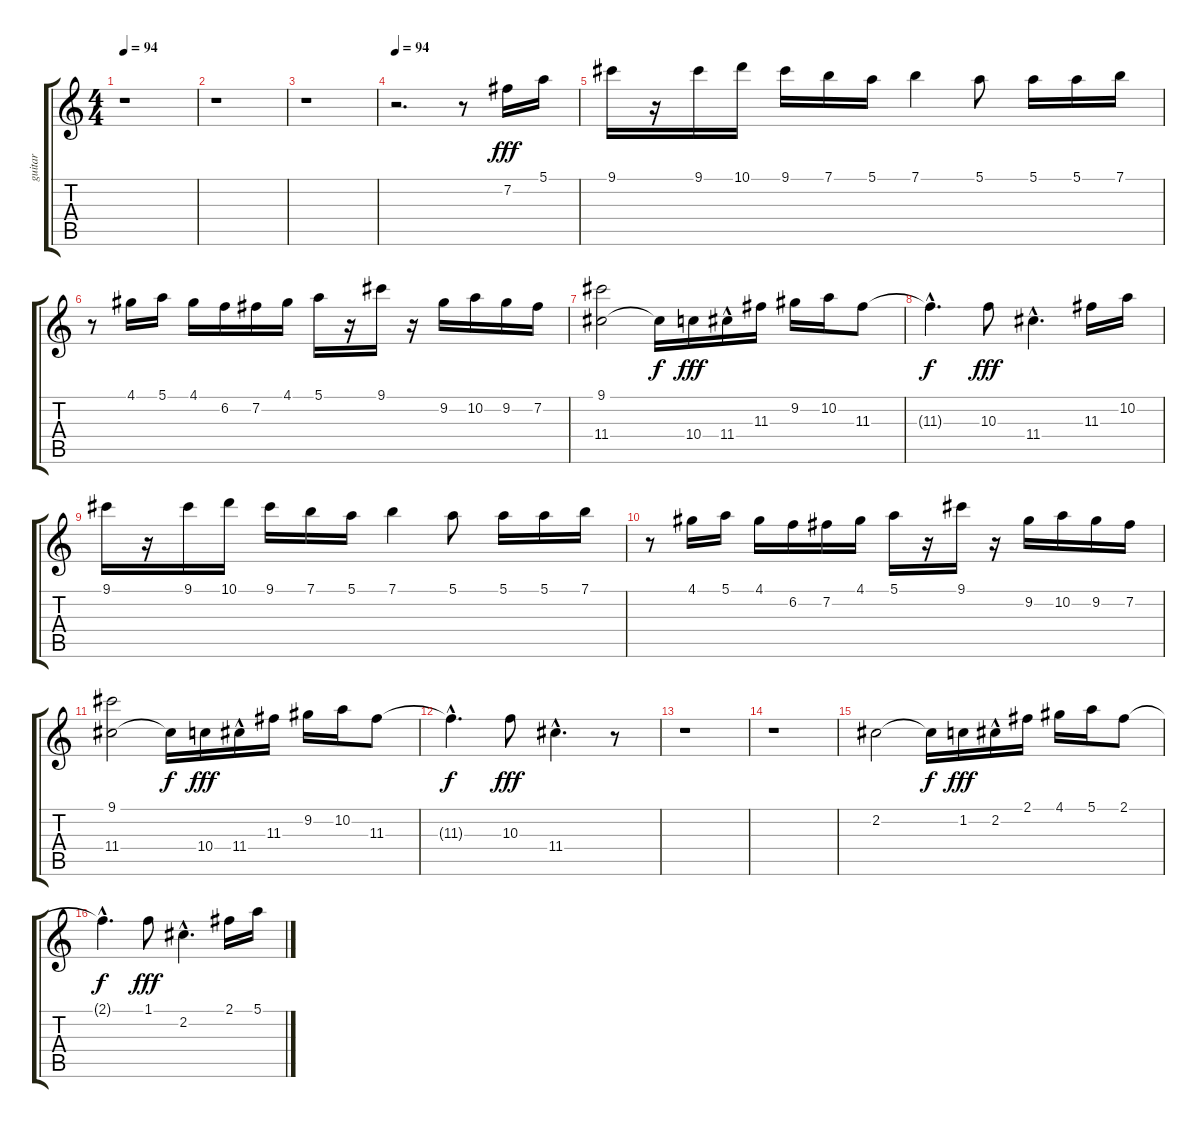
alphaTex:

\track ("guitar" "guitar") {instrument electricguitarmuted}
\staff {score tabs}
\tuning (E4 B3 G3 D3 A2 E2) {hide}
\ts (4 4)
\tempo 94
\clef g2
\ks c
r.1{dy fff} |
r.1 |
r.1 |
\tempo 94
r.2{d} r.8 7.2.16 5.1.16 |
9.1.16 r.16 9.1.16 10.1.16 9.1.16 7.1.16 5.1.16 7.1.4 5.1.8 5.1.16 5.1.16 7.1.16 |
r.8 4.1.16 5.1.16 4.1.16 6.2.16 7.2.16 4.1.16 5.1.16 r.16 9.1.16 r.16 9.2.16 10.2.16 9.2.16 7.2.16 |
(9.1 11.4).2 11.4{t}.16{dy f} 10.4.16{dy fff} 11.4{hac}.16 11.3.16 9.2.16 10.2.16 11.3.8 |
11.3{hac t}.4{d dy f} 10.3.8{dy fff} 11.4{hac}.4{d} 11.3.16 10.2.16 |
9.1.16 r.16 9.1.16 10.1.16 9.1.16 7.1.16 5.1.16 7.1.4 5.1.8 5.1.16 5.1.16 7.1.16 |
r.8 4.1.16 5.1.16 4.1.16 6.2.16 7.2.16 4.1.16 5.1.16 r.16 9.1.16 r.16 9.2.16 10.2.16 9.2.16 7.2.16 |
(9.1 11.4).2 11.4{t}.16{dy f} 10.4.16{dy fff} 11.4{hac}.16 11.3.16 9.2.16 10.2.16 11.3.8 |
11.3{hac t}.4{d dy f} 10.3.8{dy fff} 11.4{hac}.4{d} r.8 |
r.1 |
r.1 |
2.2.2 2.2{t}.16{dy f} 1.2.16{dy fff} 2.2{hac}.16 2.1.16 4.1.16 5.1.16 2.1.8 |
2.1{hac t}.4{d dy f} 1.1.8{dy fff} 2.2{hac}.4{d} 2.1.16 5.1.16
